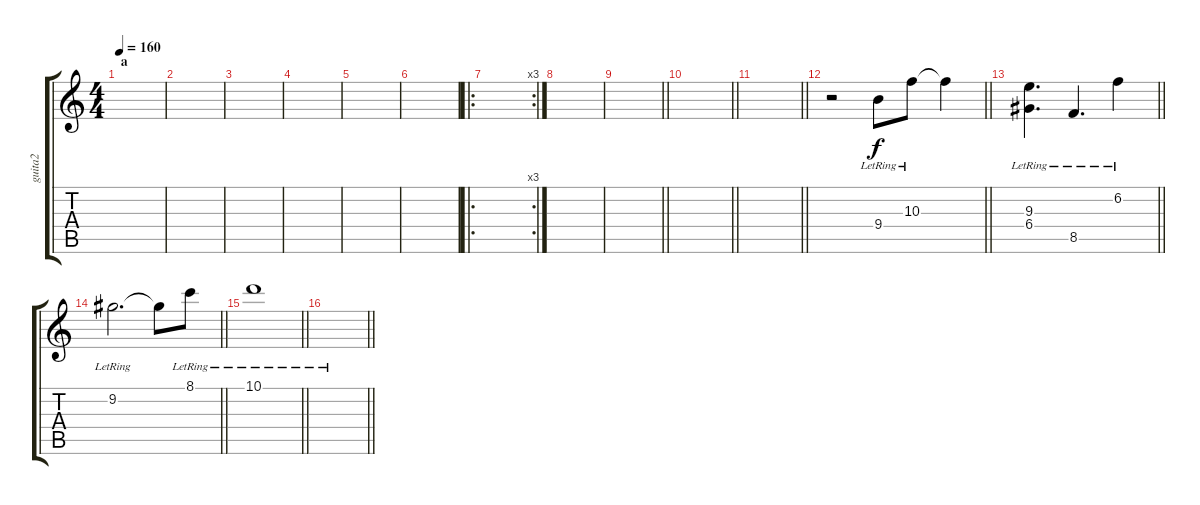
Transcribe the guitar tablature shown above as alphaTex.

\track ("guita2" "guita2") {instrument overdrivenguitar}
\staff {score tabs}
\tuning (E4 B3 G3 D3 A2 E2) {hide}
\ts (4 4)
\section ("" "a")
\tempo 160
\clef g2
\ks c
|
|
|
|
|
|
\ro
\rc 3
|
|
\barLineRight lightlight
|
\barLineRight lightlight
|
\barLineRight lightlight
|
\barLineRight lightlight
r.2 9.4{lr}.8 10.3{lr}.8 10.3{t}.4 |
\barLineRight lightlight
(9.3{lr} 6.4{lr}).4{d} 8.5{lr}.4{d} 6.2{lr}.4 |
\barLineRight lightlight
9.2{lr}.2{d} 9.2{t}.8 8.1{lr}.8 |
\barLineRight lightlight
10.1{lr}.1 |
\barLineRight lightlight
